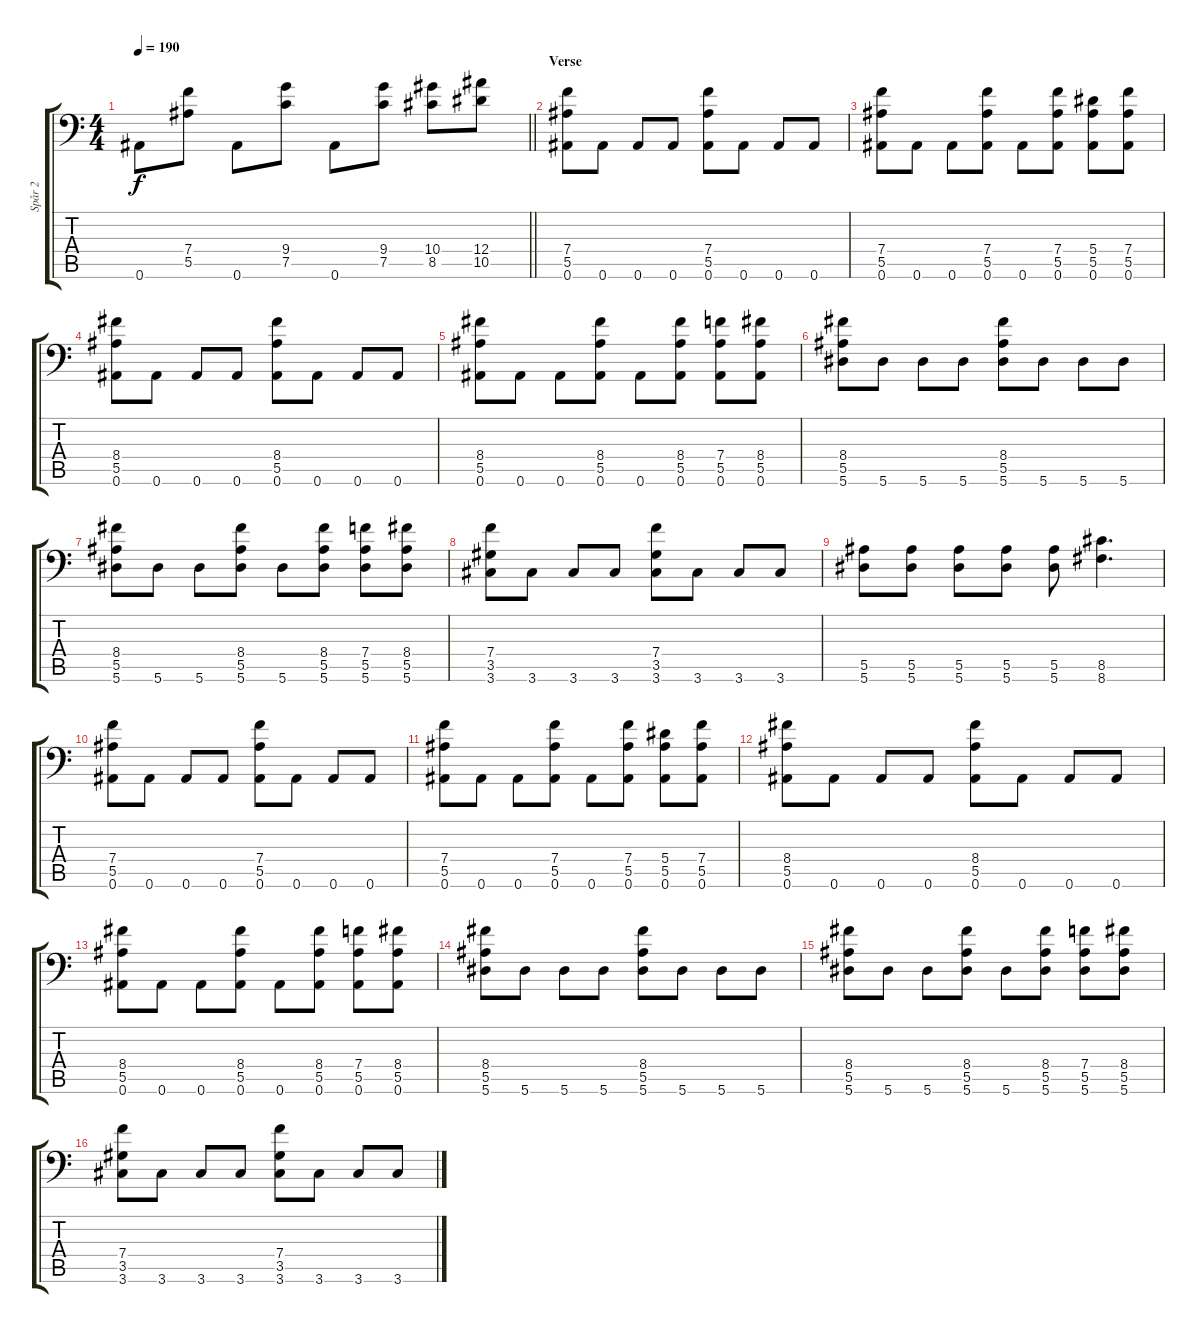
\track ("Spår 2" "Spår 2") {instrument distortionguitar}
\staff {score tabs}
\tuning (C4 G3 Eb3 Bb2 F2 Bb1) {hide}
\ts (4 4)
\tempo 190
\clef f4
\barLineRight lightlight
\ks c
0.6.8{dy f} (7.4 5.5).8 0.6.8 (9.4 7.5).8 0.6.8 (9.4 7.5).8 (10.4 8.5).8 (12.4 10.5).8 |
\section ("" "Verse")
(7.4 5.5 0.6).8 0.6.8 0.6.8 0.6.8 (7.4 5.5 0.6).8 0.6.8 0.6.8 0.6.8 |
(7.4 5.5 0.6).8 0.6.8 0.6.8 (7.4 5.5 0.6).8 0.6.8 (7.4 5.5 0.6).8 (5.4 5.5 0.6).8 (7.4 5.5 0.6).8 |
(8.4 5.5 0.6).8 0.6.8 0.6.8 0.6.8 (8.4 5.5 0.6).8 0.6.8 0.6.8 0.6.8 |
(8.4 5.5 0.6).8 0.6.8 0.6.8 (8.4 5.5 0.6).8 0.6.8 (8.4 5.5 0.6).8 (7.4 5.5 0.6).8 (8.4 5.5 0.6).8 |
(8.4 5.5 5.6).8 5.6.8 5.6.8 5.6.8 (8.4 5.5 5.6).8 5.6.8 5.6.8 5.6.8 |
(8.4 5.5 5.6).8 5.6.8 5.6.8 (8.4 5.5 5.6).8 5.6.8 (8.4 5.5 5.6).8 (7.4 5.5 5.6).8 (8.4 5.5 5.6).8 |
(7.4 3.5 3.6).8 3.6.8 3.6.8 3.6.8 (7.4 3.5 3.6).8 3.6.8 3.6.8 3.6.8 |
(5.5 5.6).8 (5.5 5.6).8 (5.5 5.6).8 (5.5 5.6).8 (5.5 5.6).8 (8.5 8.6).4{d} |
(7.4 5.5 0.6).8 0.6.8 0.6.8 0.6.8 (7.4 5.5 0.6).8 0.6.8 0.6.8 0.6.8 |
(7.4 5.5 0.6).8 0.6.8 0.6.8 (7.4 5.5 0.6).8 0.6.8 (7.4 5.5 0.6).8 (5.4 5.5 0.6).8 (7.4 5.5 0.6).8 |
(8.4 5.5 0.6).8 0.6.8 0.6.8 0.6.8 (8.4 5.5 0.6).8 0.6.8 0.6.8 0.6.8 |
(8.4 5.5 0.6).8 0.6.8 0.6.8 (8.4 5.5 0.6).8 0.6.8 (8.4 5.5 0.6).8 (7.4 5.5 0.6).8 (8.4 5.5 0.6).8 |
(8.4 5.5 5.6).8 5.6.8 5.6.8 5.6.8 (8.4 5.5 5.6).8 5.6.8 5.6.8 5.6.8 |
(8.4 5.5 5.6).8 5.6.8 5.6.8 (8.4 5.5 5.6).8 5.6.8 (8.4 5.5 5.6).8 (7.4 5.5 5.6).8 (8.4 5.5 5.6).8 |
(7.4 3.5 3.6).8 3.6.8 3.6.8 3.6.8 (7.4 3.5 3.6).8 3.6.8 3.6.8 3.6.8
